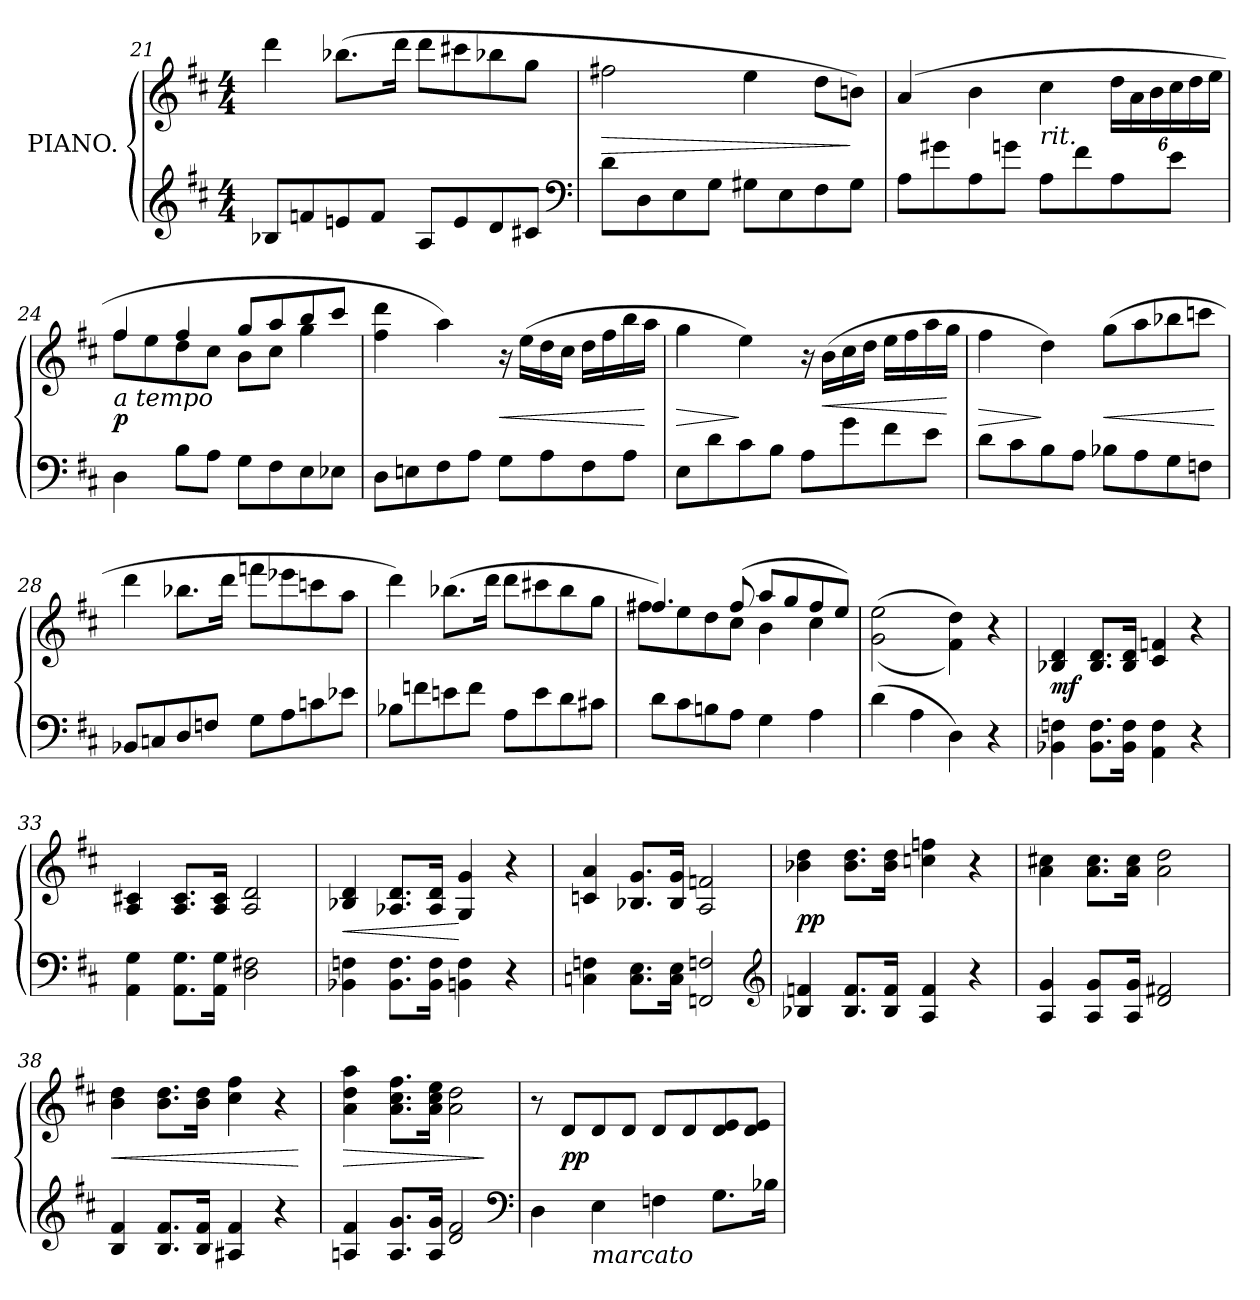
**kern	**kern	**dynam
*part1	*part1	*part1
*staff2	*staff1	*staff1/2
*I"PIANO.	*	*
*clefG2	*clefG2	*
*k[f#c#]	*k[f#c#]	*
*b:	*b:	*
*M4/4	*M4/4	*
=21	=21	=21
8B-X/L	4ddd\	.
8fn/	.	.
8en/	(8.bb-X\L	.
8f/J	.	.
.	16ddd\Jk	.
8A/L	8ddd\L	.
8e/	8ccc#X\	.
8d/	8bb-X\	.
8c#X/J	8gg\J	.
*clefF4	*	*
=22	=22	=22
8d\L	2ff#X\	>
8D\	.	.
8E\	.	.
8G\J	.	.
8G#X\L	4ee\	.
8E\	.	.
8F#\	8dd\L	.
8G#\J	8bn\J)	]
=23	=23	=23
8A\L	(4a/	.
8g#X\	.	.
8A\	4b\	.
8gn\J	.	.
!	!LO:TX:b:i:t=rit.	!
8A\L	4cc#\	.
8f#\	.	.
8A\	24dd\LL	.
.	24a\	.
.	24b\	.
8e\J	24cc#\	.
.	24dd\	.
.	24ee\JJ	.
=24	=24	=24
*	*^	*
!	!LO:TX:b:i:t=a tempo	!	!
4D\	4ff#/	8ff#\L	p
.	.	8ee\	.
8B\L	4ff#/	8dd\	.
8A\J	.	8cc#\J	.
8G\L	8gg/L	8b\L	.
8F#\	8aa/	8cc#\J	.
8E\	8bb/	4gg\	.
8E-X\J	8ccc#/J	.	.
*	*v	*v	*
=25	=25	=25
8D\L	4ff#\ 4ddd\	.
8En\	.	.
8F#\	4aa\)	.
8A\J	.	.
8G\L	16r	<
.	(16ee\LL	.
8A\	16dd\	.
.	16cc#\JJ	.
8F#\	16dd\LL	.
.	16ff#\	.
8A\J	16bb\	.
.	16aa\JJ	[
=26	=26	=26
8E\L	4gg\	>
8d\	.	.
8c#\	4ee\)	]
8B\J	.	.
8A\L	16r	.
.	(16b\LL	<
8g\	16cc#\	.
.	16dd\JJ	.
8f#\	16ee\LL	.
.	16ff#\	.
8e\J	16aa\	.
.	16gg\JJ	[
=27	=27	=27
8d\L	4ff#\	>
8c#\	.	.
8B\	4dd\)	]
8A\J	.	.
8B-X\L	(8gg\L	<
8A\	8aa\	.
8G\	8bb-X\	.
8Fn\J	8cccn\J	.
.	.	[
=28	=28	=28
8BB-X/L	4ddd\	.
8Cn/	.	.
8D/	8.bb-X\L	.
8Fn/J	.	.
.	16ddd\Jk	.
8G\L	8fffn\L	.
8A\	8eee-X\	.
8cn\	8cccn\	.
8e-X\J	8aa\J	.
=29	=29	=29
8B-X\L	4ddd\)	.
8fn\	.	.
8en\	(8.bb-X\L	.
8f\J	.	.
.	16ddd\Jk	.
8A\L	8ddd\L	.
8e\	8ccc#X\	.
8d\	8bb-\	.
8c#X\J	8gg\J	.
=30	=30	=30
*	*^	*
8d\L	4.ff#X/)	8ff#X\L	.
8c#\	.	8ee\	.
8Bn\	.	8dd\	.
8A\J	(8ff#/	8cc#\J	.
4G\	8aa/L	4b\	.
.	8gg/	.	.
4A\	8ff#/	4cc#\	.
.	8ee/J)	.	.
*	*v	*v	*
=31	=31	=31
(4d\	(<(>2g\ 2ee\	.
4A\	.	.
4D\)	4f#\ 4dd\))	.
4r	4r	.
=32	=32	=32
4BB-X\ 4Fn\	4B-X/ 4d/	mf
8.BB-\ 8.F\L	8.B-/ 8.d/L	.
16BB-\ 16F\Jk	16B-/ 16d/Jk	.
4AA\ 4F\	4c#/ 4fn/	.
4r	4r	.
=33	=33	=33
4AA\ 4G\	4A/ 4c#X/	.
8.AA\ 8.G\L	8.A/ 8.c#/L	.
16AA\ 16G\Jk	16A/ 16c#/Jk	.
2D\ 2F#X\	2A/ 2d/	.
=34	=34	=34
4BB-X\ 4Fn\	4B-X/ 4d/	<
8.BB-\ 8.F\L	8.A-X/ 8.d/L	.
16BB-\ 16F\Jk	16A-/ 16d/Jk	.
4BBn\ 4F\	4G/ 4g/	[
4r	4r	.
=35	=35	=35
4Cn\ 4Fn\	4cn/ 4a/	.
8.C\ 8.E\L	8.B-X/ 8.g/L	.
16C\ 16E\Jk	16B-/ 16g/Jk	.
2FFn/ 2Fn/	2A/ 2fn/	.
*clefG2	*	*
=36	=36	=36
4B-X/ 4fn/	4b-X\ 4dd\	pp
8.B-/ 8.f/L	8.b-\ 8.dd\L	.
16B-/ 16f/Jk	16b-\ 16dd\Jk	.
4A/ 4f/	4ccn\ 4ffn\	.
4r	4r	.
=37	=37	=37
4A/ 4g/	4a\ 4cc#X\	.
!LO:N:vis=8	!	!
8.A/ 8.g/L	8.a\ 8.cc#\L	.
16A/ 16g/Jk	16a\ 16cc#\Jk	.
2d/ 2f#X/	2a\ 2dd\	.
=38	=38	=38
4B/ 4f#/	4b\ 4dd\	<
8.B/ 8.f#/L	8.b\ 8.dd\L	.
16B/ 16f#/Jk	16b\ 16dd\Jk	.
4A#X/ 4f#/	4cc#\ 4ff#\	.
4r	4r	.
.	.	[
=39	=39	=39
4An/ 4f#/	4a\ 4dd\ 4aa\	>
8.A/ 8.g/L	8.a\ 8.cc#\ 8.ff#\L	.
16A/ 16g/Jk	16a\ 16cc#\ 16ee\Jk	.
2d/ 2f#/	2a\ 2dd\	.
*clefF4	*	*
.	.	]
=40	=40	=40
4D\	8r	.
.	8d/L	pp
!LO:TX:b:i:t=marcato	!	!
4E\	8d/	.
.	8d/J	.
4Fn\	8d/L	.
.	8d/	.
8.G\L	8d/ 8e/	.
.	8d/ 8e/J	.
16B-X\Jk	.	.
=	=	=
*-	*-	*-
